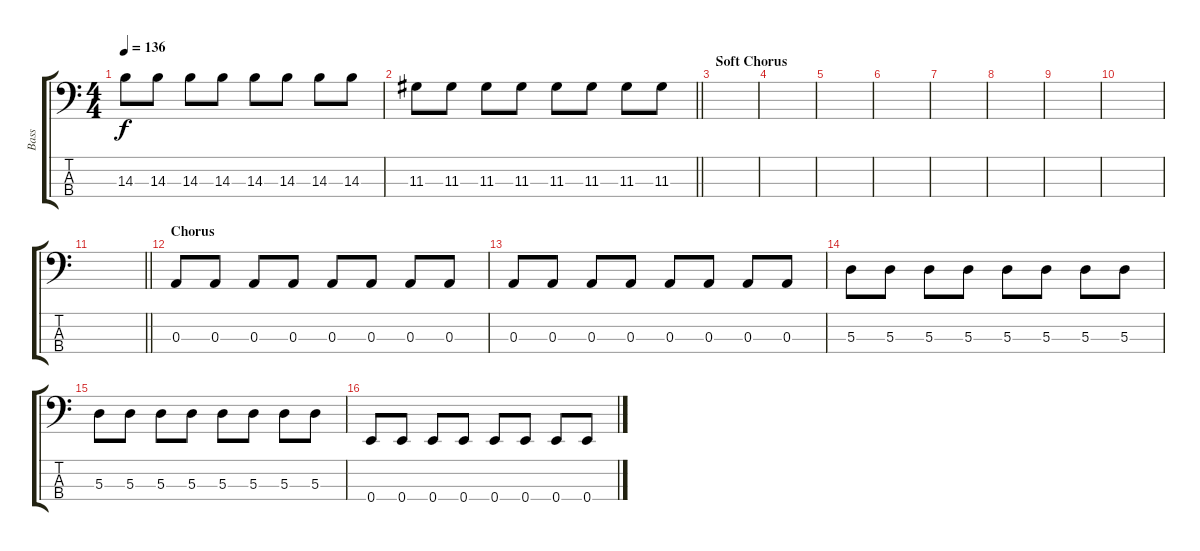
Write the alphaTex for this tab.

\track ("Bass" "Bass") {instrument electricbassfinger}
\staff {score tabs}
\tuning (G2 D2 A1 E1) {hide}
\ts (4 4)
\tempo 136
\clef f4
\ks c
14.3.8{dy f} 14.3.8 14.3.8 14.3.8 14.3.8 14.3.8 14.3.8 14.3.8 |
\barLineRight lightlight
11.3.8 11.3.8 11.3.8 11.3.8 11.3.8 11.3.8 11.3.8 11.3.8 |
\section ("" "Soft Chorus")
|
|
|
|
|
|
|
|
\barLineRight lightlight
|
\section ("" "Chorus")
0.3.8 0.3.8 0.3.8 0.3.8 0.3.8 0.3.8 0.3.8 0.3.8 |
0.3.8 0.3.8 0.3.8 0.3.8 0.3.8 0.3.8 0.3.8 0.3.8 |
5.3.8 5.3.8 5.3.8 5.3.8 5.3.8 5.3.8 5.3.8 5.3.8 |
5.3.8 5.3.8 5.3.8 5.3.8 5.3.8 5.3.8 5.3.8 5.3.8 |
0.4.8 0.4.8 0.4.8 0.4.8 0.4.8 0.4.8 0.4.8 0.4.8
